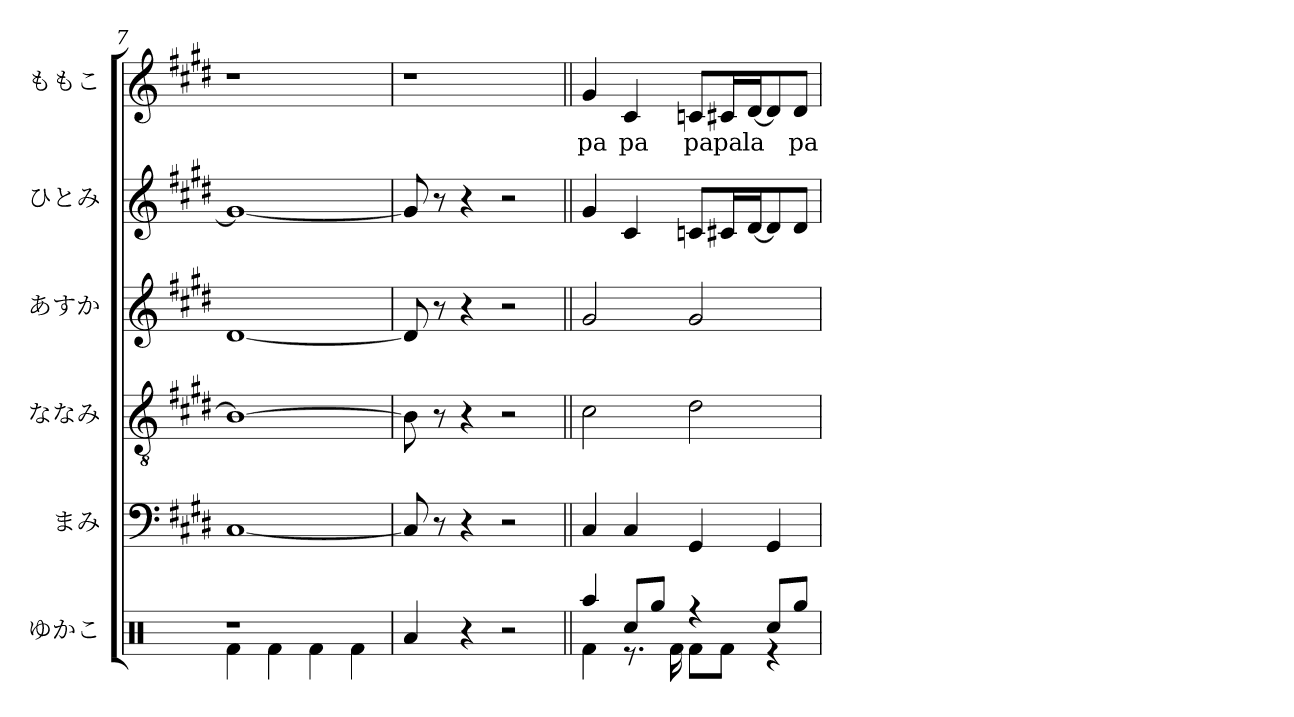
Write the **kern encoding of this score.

**kern	**kern	**kern	**kern	**kern	**kern	**text
*part6	*part5	*part4	*part3	*part2	*part1	*part1
*staff6	*staff5	*staff4	*staff3	*staff2	*staff1	*staff1
*I"ゆかこ	*I"まみ	*I"ななみ	*I"あすか	*I"ひとみ	*I"ももこ	*
*clefX	*clefF4	*clefGv2	*clefG2	*clefG2	*clefG2	*
*k[]	*k[f#c#g#d#]	*k[f#c#g#d#]	*k[f#c#g#d#]	*k[f#c#g#d#]	*k[f#c#g#d#]	*
=7	=7	=7	=7	=7	=7	=7
*^	*	*	*	*	*	*
1r	4Rf\	[1C#	1B_	[1d#	1g#_	1r	.
.	4Rf\	.	.	.	.	.	.
.	4Rf\	.	.	.	.	.	.
.	4Rf\	.	.	.	.	.	.
*v	*v	*	*	*	*	*	*
!!LO:LB:g=z
=8	=8	=8	=8	=8	=8	=8
4Ra/	8C#/]	8B\]	8d#/]	8g#/]	1r	.
.	8r	8r	8r	8r	.	.
4r	4r	4r	4r	4r	.	.
2r	2r	2r	2r	2r	.	.
=9||	=9||	=9||	=9||	=9||	=9||	=9||
*^	*	*	*	*	*	*
4Raa/	4Rf\	4C#/	2c#\	2g#/	4g#/	4g#/	pa
8Rcc/L	8.r	4C#/	.	.	4c#/	4c#/	pa
8Rgg/J	.	.	.	.	.	.	.
.	16Rf\	.	.	.	.	.	.
4r	8Rf\L	4GG#/	2d#\	2g#/	8cn/L	8cn/L	pa
.	8Rf\J	.	.	.	16c#X/L	16c#X/L	pa
.	.	.	.	.	[16d#/J	[16d#/J	la
8Rcc/L	4r	4GG#/	.	.	8d#/]	8d#/]	.
8Rgg/J	.	.	.	.	8d#/J	8d#/J	pa
*v	*v	*	*	*	*	*	*
=	=	=	=	=	=	=
*-	*-	*-	*-	*-	*-	*-
